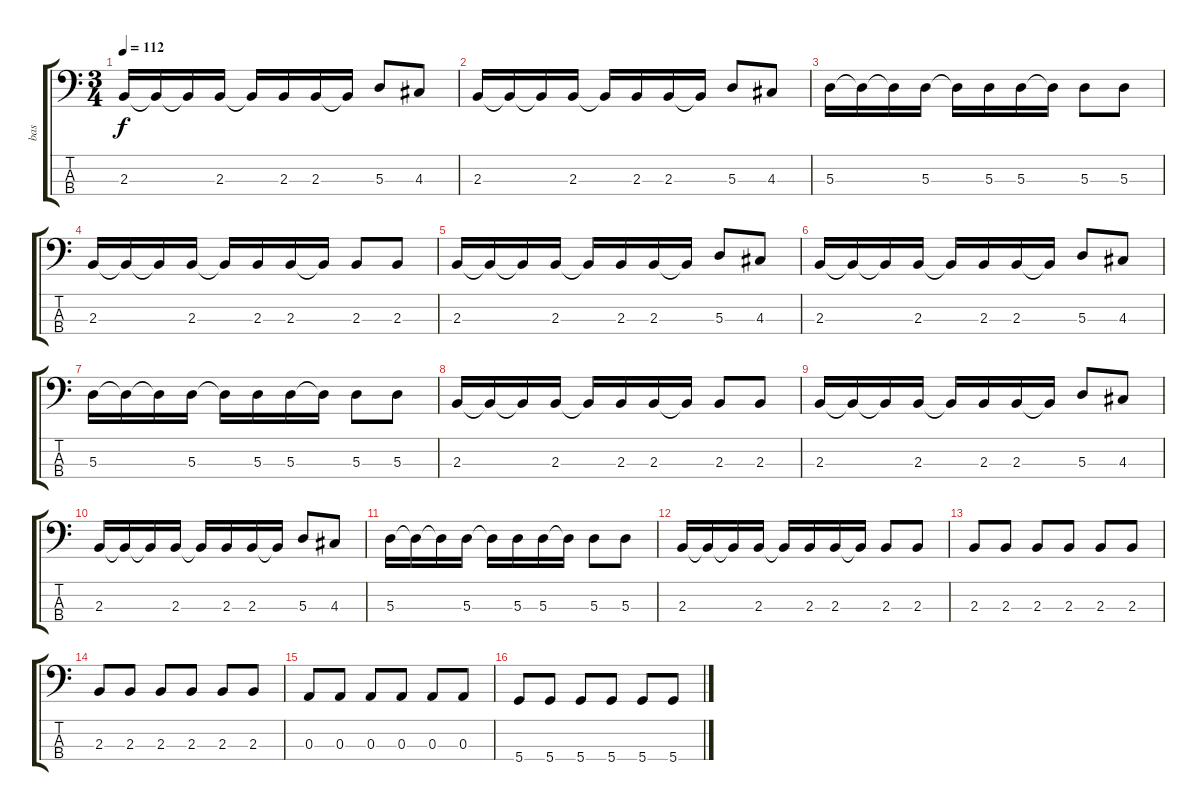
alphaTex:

\track ("bas" "bas") {instrument electricbassfinger}
\staff {score tabs}
\tuning (G2 D2 A1 D1) {hide}
\ts (3 4)
\tempo 112
\clef f4
\ks c
2.3.16{dy f} 2.3{t}.16 2.3{t}.16 2.3.16 2.3{t}.16 2.3.16 2.3.16 2.3{t}.16 5.3.8 4.3.8 |
2.3.16 2.3{t}.16 2.3{t}.16 2.3.16 2.3{t}.16 2.3.16 2.3.16 2.3{t}.16 5.3.8 4.3.8 |
5.3.16 5.3{t}.16 5.3{t}.16 5.3.16 5.3{t}.16 5.3.16 5.3.16 5.3{t}.16 5.3.8 5.3.8 |
2.3.16 2.3{t}.16 2.3{t}.16 2.3.16 2.3{t}.16 2.3.16 2.3.16 2.3{t}.16 2.3.8 2.3.8 |
2.3.16 2.3{t}.16 2.3{t}.16 2.3.16 2.3{t}.16 2.3.16 2.3.16 2.3{t}.16 5.3.8 4.3.8 |
2.3.16 2.3{t}.16 2.3{t}.16 2.3.16 2.3{t}.16 2.3.16 2.3.16 2.3{t}.16 5.3.8 4.3.8 |
5.3.16 5.3{t}.16 5.3{t}.16 5.3.16 5.3{t}.16 5.3.16 5.3.16 5.3{t}.16 5.3.8 5.3.8 |
2.3.16 2.3{t}.16 2.3{t}.16 2.3.16 2.3{t}.16 2.3.16 2.3.16 2.3{t}.16 2.3.8 2.3.8 |
2.3.16 2.3{t}.16 2.3{t}.16 2.3.16 2.3{t}.16 2.3.16 2.3.16 2.3{t}.16 5.3.8 4.3.8 |
2.3.16 2.3{t}.16 2.3{t}.16 2.3.16 2.3{t}.16 2.3.16 2.3.16 2.3{t}.16 5.3.8 4.3.8 |
5.3.16 5.3{t}.16 5.3{t}.16 5.3.16 5.3{t}.16 5.3.16 5.3.16 5.3{t}.16 5.3.8 5.3.8 |
2.3.16 2.3{t}.16 2.3{t}.16 2.3.16 2.3{t}.16 2.3.16 2.3.16 2.3{t}.16 2.3.8 2.3.8 |
2.3.8 2.3.8 2.3.8 2.3.8 2.3.8 2.3.8 |
2.3.8 2.3.8 2.3.8 2.3.8 2.3.8 2.3.8 |
0.3.8 0.3.8 0.3.8 0.3.8 0.3.8 0.3.8 |
5.4.8 5.4.8 5.4.8 5.4.8 5.4.8 5.4.8
